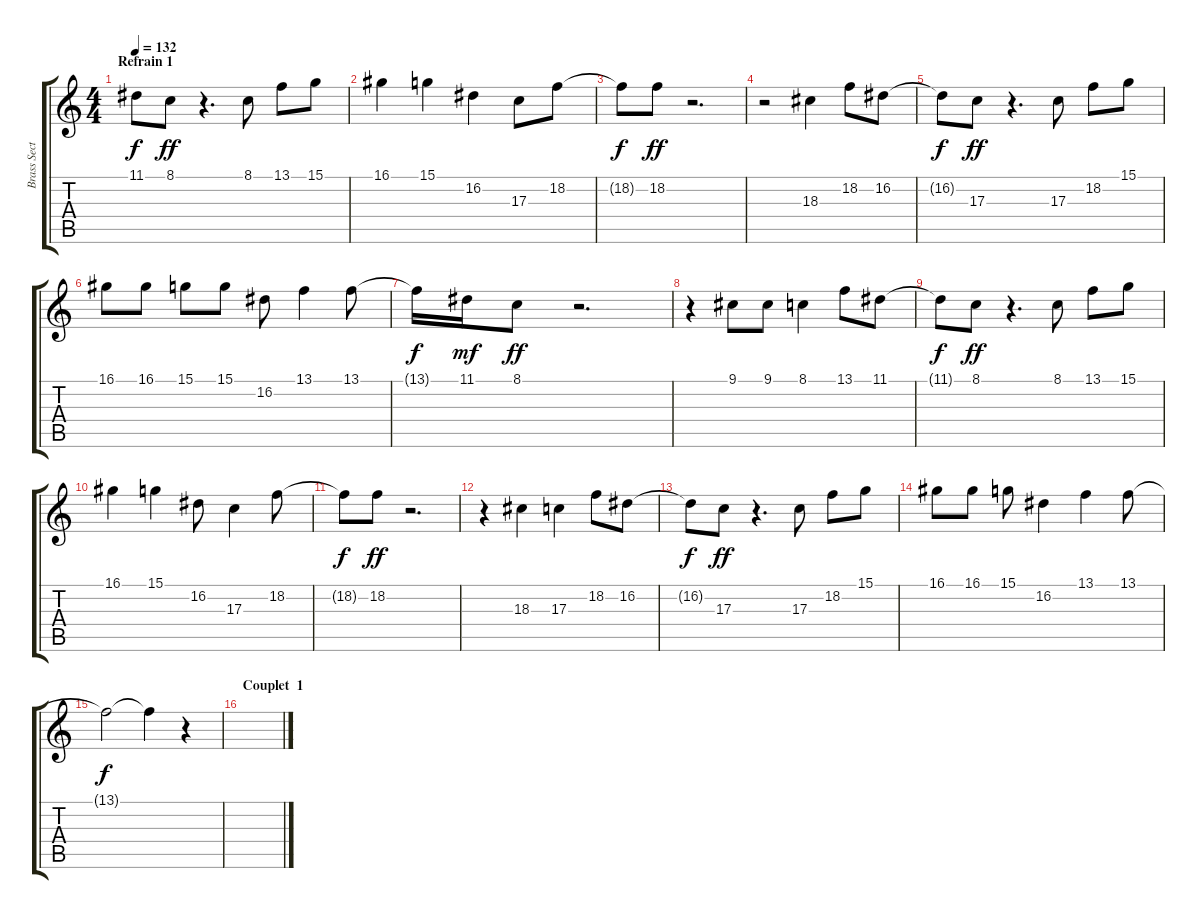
\track ("Brass Section" "Brass Sect") {instrument brasssection}
\staff {score tabs}
\tuning (E4 B3 G3 D3 A2 E2) {hide}
\ts (4 4)
\section ("" "Refrain 1")
\tempo 132
\clef g2
\ks c
11.1{t}.8{dy f} 8.1.8{dy ff} r.4{d} 8.1.8 13.1.8 15.1.8 |
16.1.4 15.1.4 16.2.4 17.3.8 18.2.8 |
18.2{t}.8{dy f} 18.2.8{dy ff} r.2{d} |
r.2 18.3.4 18.2.8 16.2.8 |
16.2{t}.8{dy f} 17.3.8{dy ff} r.4{d} 17.3.8 18.2.8 15.1.8 |
16.1.8 16.1.8 15.1.8 15.1.8 16.2.8 13.1.4 13.1.8 |
13.1{t}.16{dy f} 11.1.16{dy mf} 8.1.8{dy ff} r.2{d} |
r.4 9.1.8 9.1.8 8.1.4 13.1.8 11.1.8 |
11.1{t}.8{dy f} 8.1.8{dy ff} r.4{d} 8.1.8 13.1.8 15.1.8 |
16.1.4 15.1.4 16.2.8 17.3.4 18.2.8 |
18.2{t}.8{dy f} 18.2.8{dy ff} r.2{d} |
r.4 18.3.4 17.3.4 18.2.8 16.2.8 |
16.2{t}.8{dy f} 17.3.8{dy ff} r.4{d} 17.3.8 18.2.8 15.1.8 |
16.1.8 16.1.8 15.1.8 16.2.4 13.1.4 13.1.8 |
13.1{t}.2{dy f} 13.1{t}.4 r.4 |
\section ("" "Couplet  1")
